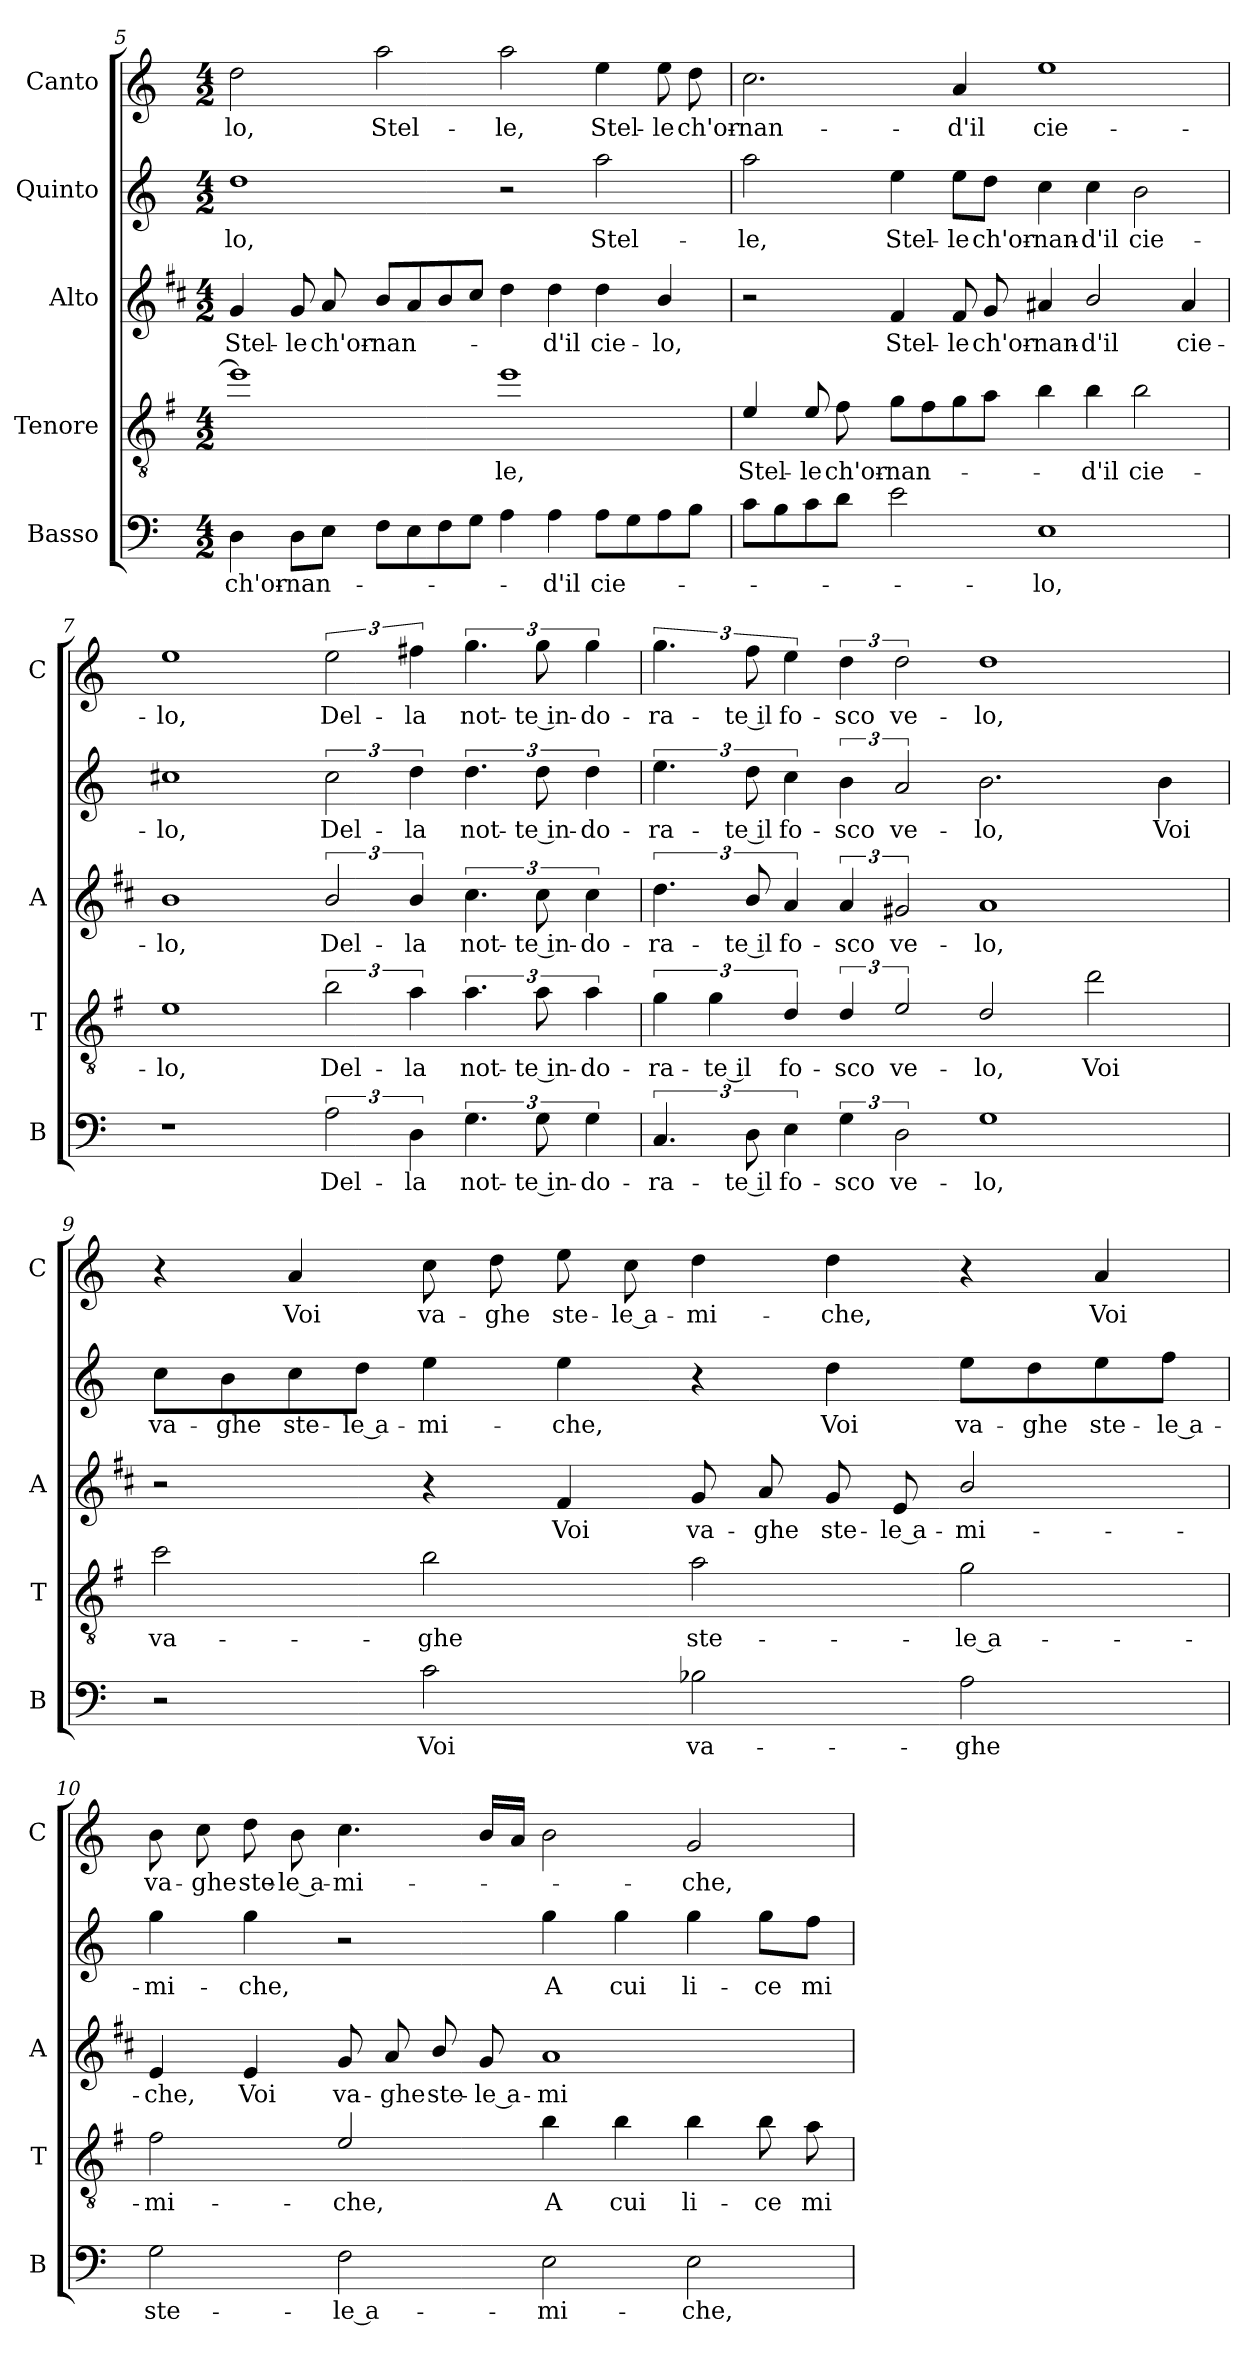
**kern	**text	**kern	**text	**kern	**text	**kern	**text	**kern	**text
*part5	*part5	*part4	*part4	*part3	*part3	*part2	*part2	*part1	*part1
*staff5	*staff5	*staff4	*staff4	*staff3	*staff3	*staff2	*staff2	*staff1	*staff1
*I"Basso	*	*I"Tenore	*	*I"Alto	*	*I"Quinto	*	*I"Canto	*
*I'B	*	*I'T	*	*I'A	*	*	*	*I'C	*
*clefF4	*	*clefGv2	*	*clefG2	*	*clefG2	*	*clefG2	*
*	*	*ITrd4c7	*	*ITrd1c2	*	*	*	*	*
*k[]	*	*k[]	*	*k[]	*	*k[]	*	*k[]	*
*C:	*	*C:	*	*C:	*	*C:	*	*C:	*
*M4/2	*	*M4/2	*	*M4/2	*	*M4/2	*	*M4/2	*
=5	=5	=5	=5	=5	=5	=5	=5	=5	=5
!	!LO:LY:b	!	!	!	!LO:LY:b	!	!LO:LY:b	!	!LO:LY:b
4D\	ch'or-	1a]	.	4f/	Stel-	1dd	-lo,	2dd\	-lo,
!	!LO:LY:b	!	!	!	!LO:LY:b	!	!	!	!
8D\L	-nan-	.	.	8f/	-le	.	.	.	.
!	!	!	!	!	!LO:LY:b	!	!	!	!
8E\J	.	.	.	8g/	ch'or-	.	.	.	.
!	!	!	!	!	!LO:LY:b	!	!	!	!LO:LY:b
8F\L	.	.	.	8a/L	-nan-	.	.	2aa\	Stel-
8E\	.	.	.	8g/	.	.	.	.	.
8F\	.	.	.	8a/	.	.	.	.	.
8G\J	.	.	.	8b/J	.	.	.	.	.
!	!	!	!LO:LY:b	!	!	!	!	!	!LO:LY:b
4A\	.	1a	-le,	4cc\	.	2r	.	2aa\	-le,
!	!LO:LY:b	!	!	!	!LO:LY:b	!	!	!	!
4A\	-d'il	.	.	4cc\	-d'il	.	.	.	.
!	!LO:LY:b	!	!	!	!LO:LY:b	!	!LO:LY:b	!	!LO:LY:b
8A\L	cie-	.	.	4cc\	cie-	2aa\	Stel-	4ee\	Stel-
8G\	.	.	.	.	.	.	.	.	.
!	!	!	!	!	!LO:LY:b	!	!	!	!LO:LY:b
8A\	.	.	.	4a/	-lo,	.	.	8ee\	-le
!	!	!	!	!	!	!	!	!	!LO:LY:b
8B\J	.	.	.	.	.	.	.	8dd\	ch'or-
=6	=6	=6	=6	=6	=6	=6	=6	=6	=6
!	!	!	!LO:LY:b	!	!	!	!LO:LY:b	!	!LO:LY:b
8c\L	.	4A/	Stel-	2r	.	2aa\	-le,	2.cc\	-nan-
8B\	.	.	.	.	.	.	.	.	.
!	!	!	!LO:LY:b	!	!	!	!	!	!
8c\	.	8A/	-le	.	.	.	.	.	.
!	!	!	!LO:LY:b	!	!	!	!	!	!
8d\J	.	8B\	ch'or-	.	.	.	.	.	.
!	!	!	!LO:LY:b	!	!LO:LY:b	!	!LO:LY:b	!	!
2e\	.	8c\L	-nan-	4e/	Stel-	4ee\	Stel-	.	.
.	.	8B\	.	.	.	.	.	.	.
!	!	!	!	!	!LO:LY:b	!	!LO:LY:b	!	!LO:LY:b
.	.	8c\	.	8e/	-le	8ee\L	-le	4a/	-d'il
!	!	!	!	!	!LO:LY:b	!	!LO:LY:b	!	!
.	.	8d\J	.	8f/	ch'or-	8dd\J	ch'or-	.	.
!	!LO:LY:b	!	!	!	!LO:LY:b	!	!LO:LY:b	!	!LO:LY:b
1E	-lo,	4e\	.	4g#X/	-nan-	4cc\	-nan-	1ee	cie-
!	!	!	!LO:LY:b	!	!LO:LY:b	!	!LO:LY:b	!	!
.	.	4e\	-d'il	2a/	-d'il	4cc\	-d'il	.	.
!	!	!	!LO:LY:b	!	!	!	!LO:LY:b	!	!
.	.	2e\	cie-	.	.	2b\	cie-	.	.
!	!	!	!	!	!LO:LY:b	!	!	!	!
.	.	.	.	4g#/	cie-	.	.	.	.
!!LO:LB:g=z
=7	=7	=7	=7	=7	=7	=7	=7	=7	=7
!	!	!	!LO:LY:b	!	!LO:LY:b	!	!LO:LY:b	!	!LO:LY:b
1r	.	1A	-lo,	1a	-lo,	1cc#X	-lo,	1ee	-lo,
!	!LO:LY:b	!	!LO:LY:b	!	!LO:LY:b	!	!LO:LY:b	!	!LO:LY:b
3A\	Del-	3e\	Del-	3a/	Del-	3cc#\	Del-	3ee\	Del-
!	!LO:LY:b	!	!LO:LY:b	!	!LO:LY:b	!	!LO:LY:b	!	!LO:LY:b
6D\	-la	6d\	-la	6a/	-la	6dd\	-la	6ff#X\	-la
!	!LO:LY:b	!	!LO:LY:b	!	!LO:LY:b	!	!LO:LY:b	!	!LO:LY:b
6.G\	not-	6.d\	not-	6.b\	not-	6.dd\	not-	6.gg\	not-
!	!LO:LY:b	!	!LO:LY:b	!	!LO:LY:b	!	!LO:LY:b	!	!LO:LY:b
12G\	-te in-	12d\	-te in-	12b\	-te in-	12dd\	-te in-	12gg\	-te in-
!	!LO:LY:b	!	!LO:LY:b	!	!LO:LY:b	!	!LO:LY:b	!	!LO:LY:b
6G\	-do-	6d\	-do-	6b\	-do-	6dd\	-do-	6gg\	-do-
=8	=8	=8	=8	=8	=8	=8	=8	=8	=8
!	!LO:LY:b	!	!LO:LY:b	!	!LO:LY:b	!	!LO:LY:b	!	!LO:LY:b
6.C/	-ra-	6c\	-ra-	6.cc\	-ra-	6.ee\	-ra-	6.gg\	-ra-
!	!	!	!LO:LY:b	!	!	!	!	!	!
.	.	6c\	-te il	.	.	.	.	.	.
!	!LO:LY:b	!	!	!	!LO:LY:b	!	!LO:LY:b	!	!LO:LY:b
12D\	-te il	.	.	12a/	-te il	12dd\	-te il	12ff\	-te il
!	!LO:LY:b	!	!LO:LY:b	!	!LO:LY:b	!	!LO:LY:b	!	!LO:LY:b
6E\	fo-	6G/	fo-	6g/	fo-	6cc\	fo-	6ee\	fo-
!	!LO:LY:b	!	!LO:LY:b	!	!LO:LY:b	!	!LO:LY:b	!	!LO:LY:b
6G\	-sco	6G/	-sco	6g/	-sco	6b\	-sco	6dd\	-sco
!	!LO:LY:b	!	!LO:LY:b	!	!LO:LY:b	!	!LO:LY:b	!	!LO:LY:b
3D\	ve-	3A/	ve-	3f#X/	ve-	3a/	ve-	3dd\	ve-
!	!LO:LY:b	!	!LO:LY:b	!	!LO:LY:b	!	!LO:LY:b	!	!LO:LY:b
1G	-lo,	2G/	-lo,	1g	-lo,	2.b\	-lo,	1dd	-lo,
!	!	!	!LO:LY:b	!	!	!	!	!	!
.	.	2g\	Voi	.	.	.	.	.	.
!	!	!	!	!	!	!	!LO:LY:b	!	!
.	.	.	.	.	.	4b\	Voi	.	.
!!LO:PB:g=z
=9	=9	=9	=9	=9	=9	=9	=9	=9	=9
!	!	!	!LO:LY:b	!	!	!	!LO:LY:b	!	!
2r	.	2f\	va-	2r	.	8cc\L	va-	4r	.
!	!	!	!	!	!	!	!LO:LY:b	!	!
.	.	.	.	.	.	8b\	-ghe	.	.
!	!	!	!	!	!	!	!LO:LY:b	!	!LO:LY:b
.	.	.	.	.	.	8cc\	ste-	4a/	Voi
!	!	!	!	!	!	!	!LO:LY:b	!	!
.	.	.	.	.	.	8dd\J	-le a-	.	.
!	!LO:LY:b	!	!LO:LY:b	!	!	!	!LO:LY:b	!	!LO:LY:b
2c\	Voi	2e\	-ghe	4r	.	4ee\	-mi-	8cc\	va-
!	!	!	!	!	!	!	!	!	!LO:LY:b
.	.	.	.	.	.	.	.	8dd\	-ghe
!	!	!	!	!	!LO:LY:b	!	!LO:LY:b	!	!LO:LY:b
.	.	.	.	4e/	Voi	4ee\	-che,	8ee\	ste-
!	!	!	!	!	!	!	!	!	!LO:LY:b
.	.	.	.	.	.	.	.	8cc\	-le a-
!	!LO:LY:b	!	!LO:LY:b	!	!LO:LY:b	!	!	!	!LO:LY:b
2B-X\	va-	2d\	ste-	8f/	va-	4r	.	4dd\	-mi-
!	!	!	!	!	!LO:LY:b	!	!	!	!
.	.	.	.	8g/	-ghe	.	.	.	.
!	!	!	!	!	!LO:LY:b	!	!LO:LY:b	!	!LO:LY:b
.	.	.	.	8f/	ste-	4dd\	Voi	4dd\	-che,
!	!	!	!	!	!LO:LY:b	!	!	!	!
.	.	.	.	8d/	-le a-	.	.	.	.
!	!LO:LY:b	!	!LO:LY:b	!	!LO:LY:b	!	!LO:LY:b	!	!
2A\	-ghe	2c\	-le a-	2a/	-mi-	8ee\L	va-	4r	.
!	!	!	!	!	!	!	!LO:LY:b	!	!
.	.	.	.	.	.	8dd\	-ghe	.	.
!	!	!	!	!	!	!	!LO:LY:b	!	!LO:LY:b
.	.	.	.	.	.	8ee\	ste-	4a/	Voi
!	!	!	!	!	!	!	!LO:LY:b	!	!
.	.	.	.	.	.	8ff\J	-le a-	.	.
=10	=10	=10	=10	=10	=10	=10	=10	=10	=10
!	!LO:LY:b	!	!LO:LY:b	!	!LO:LY:b	!	!LO:LY:b	!	!LO:LY:b
2G\	ste-	2B\	-mi-	4d/	-che,	4gg\	-mi-	8b\	va-
!	!	!	!	!	!	!	!	!	!LO:LY:b
.	.	.	.	.	.	.	.	8cc\	-ghe
!	!	!	!	!	!LO:LY:b	!	!LO:LY:b	!	!LO:LY:b
.	.	.	.	4d/	Voi	4gg\	-che,	8dd\	ste-
!	!	!	!	!	!	!	!	!	!LO:LY:b
.	.	.	.	.	.	.	.	8b\	-le a-
!	!LO:LY:b	!	!LO:LY:b	!	!LO:LY:b	!	!	!	!LO:LY:b
2F\	-le a-	2A/	-che,	8f/	va-	2r	.	4.cc\	-mi-
!	!	!	!	!	!LO:LY:b	!	!	!	!
.	.	.	.	8g/	-ghe	.	.	.	.
!	!	!	!	!	!LO:LY:b	!	!	!	!
.	.	.	.	8a/	ste-	.	.	.	.
!	!	!	!	!	!LO:LY:b	!	!	!	!
.	.	.	.	8f/	-le a-	.	.	16b/LL	.
.	.	.	.	.	.	.	.	16a/JJ	.
!	!LO:LY:b	!	!LO:LY:b	!	!LO:LY:b	!	!LO:LY:b	!	!
2E\	-mi-	4e\	A	1g	-mi-	4gg\	A	2b\	.
!	!	!	!LO:LY:b	!	!	!	!LO:LY:b	!	!
.	.	4e\	cui	.	.	4gg\	cui	.	.
!	!LO:LY:b	!	!LO:LY:b	!	!	!	!LO:LY:b	!	!LO:LY:b
2E\	-che,	4e\	li-	.	.	4gg\	li-	2g/	-che,
!	!	!	!LO:LY:b	!	!	!	!LO:LY:b	!	!
.	.	8e\	-ce	.	.	8gg\L	-ce	.	.
!	!	!	!LO:LY:b	!	!	!	!LO:LY:b	!	!
.	.	8d\	mi-	.	.	8ff\J	mi-	.	.
=	=	=	=	=	=	=	=	=	=
*-	*-	*-	*-	*-	*-	*-	*-	*-	*-
